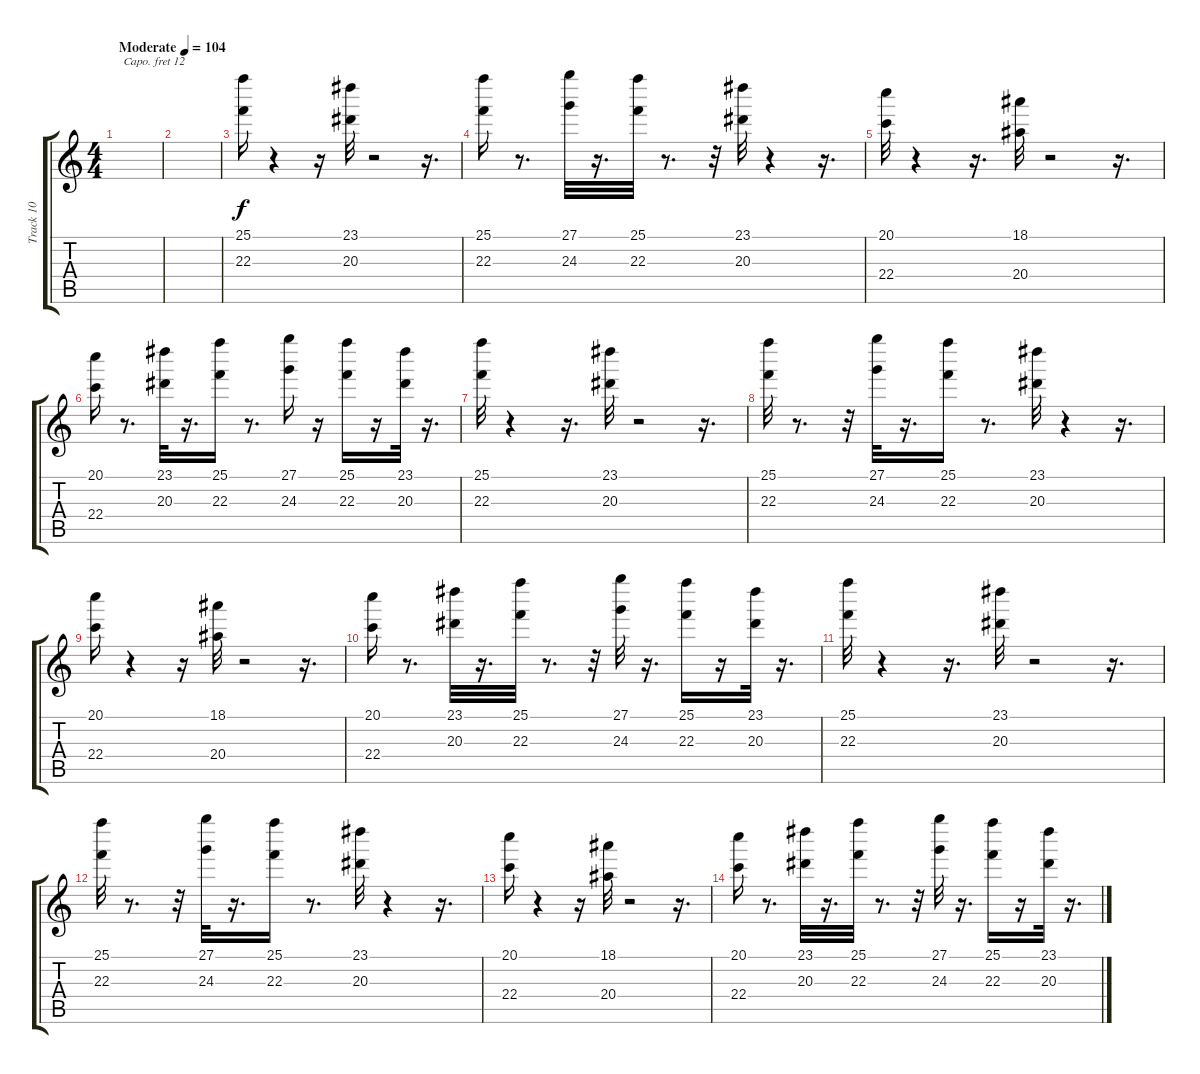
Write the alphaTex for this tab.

\track ("Track 10" "Track 10") {instrument fx7echoes}
\staff {score tabs}
\capo 12
\tuning (E4 B3 G3 D3 A2 E2) {hide}
\ts (4 4)
\tempo (104 "Moderate")
\clef g2
\ks c
|
|
(25.1 22.3).16 r.4 r.16 (23.1 20.3).32 r.2 r.16{d} |
(25.1 22.3).16 r.8{d} (27.1 24.3).32 r.16{d} (25.1 22.3).32 r.8{d} r.32 (23.1 20.3).32 r.4 r.16{d} |
(20.1 22.4).32 r.4 r.16{d} (18.1 20.4).32 r.2 r.16{d} |
(20.1 22.4).16 r.8{d} (23.1 20.3).32 r.16{d} (25.1 22.3).16 r.8{d} (27.1 24.3).16 r.16 (25.1 22.3).16 r.16 (23.1 20.3).32 r.16{d} |
(25.1 22.3).32 r.4 r.16{d} (23.1 20.3).32 r.2 r.16{d} |
(25.1 22.3).32 r.8{d} r.32 (27.1 24.3).32 r.16{d} (25.1 22.3).16 r.8{d} (23.1 20.3).32 r.4 r.16{d} |
(20.1 22.4).16 r.4 r.16 (18.1 20.4).32 r.2 r.16{d} |
(20.1 22.4).16 r.8{d} (23.1 20.3).32 r.16{d} (25.1 22.3).32 r.8{d} r.32 (27.1 24.3).32 r.16{d} (25.1 22.3).16 r.16 (23.1 20.3).32 r.16{d} |
(25.1 22.3).32 r.4 r.16{d} (23.1 20.3).32 r.2 r.16{d} |
(25.1 22.3).32 r.8{d} r.32 (27.1 24.3).32 r.16{d} (25.1 22.3).16 r.8{d} (23.1 20.3).32 r.4 r.16{d} |
(20.1 22.4).16 r.4 r.16 (18.1 20.4).32 r.2 r.16{d} |
(20.1 22.4).16 r.8{d} (23.1 20.3).32 r.16{d} (25.1 22.3).32 r.8{d} r.32 (27.1 24.3).32 r.16{d} (25.1 22.3).16 r.16 (23.1 20.3).32 r.16{d}
